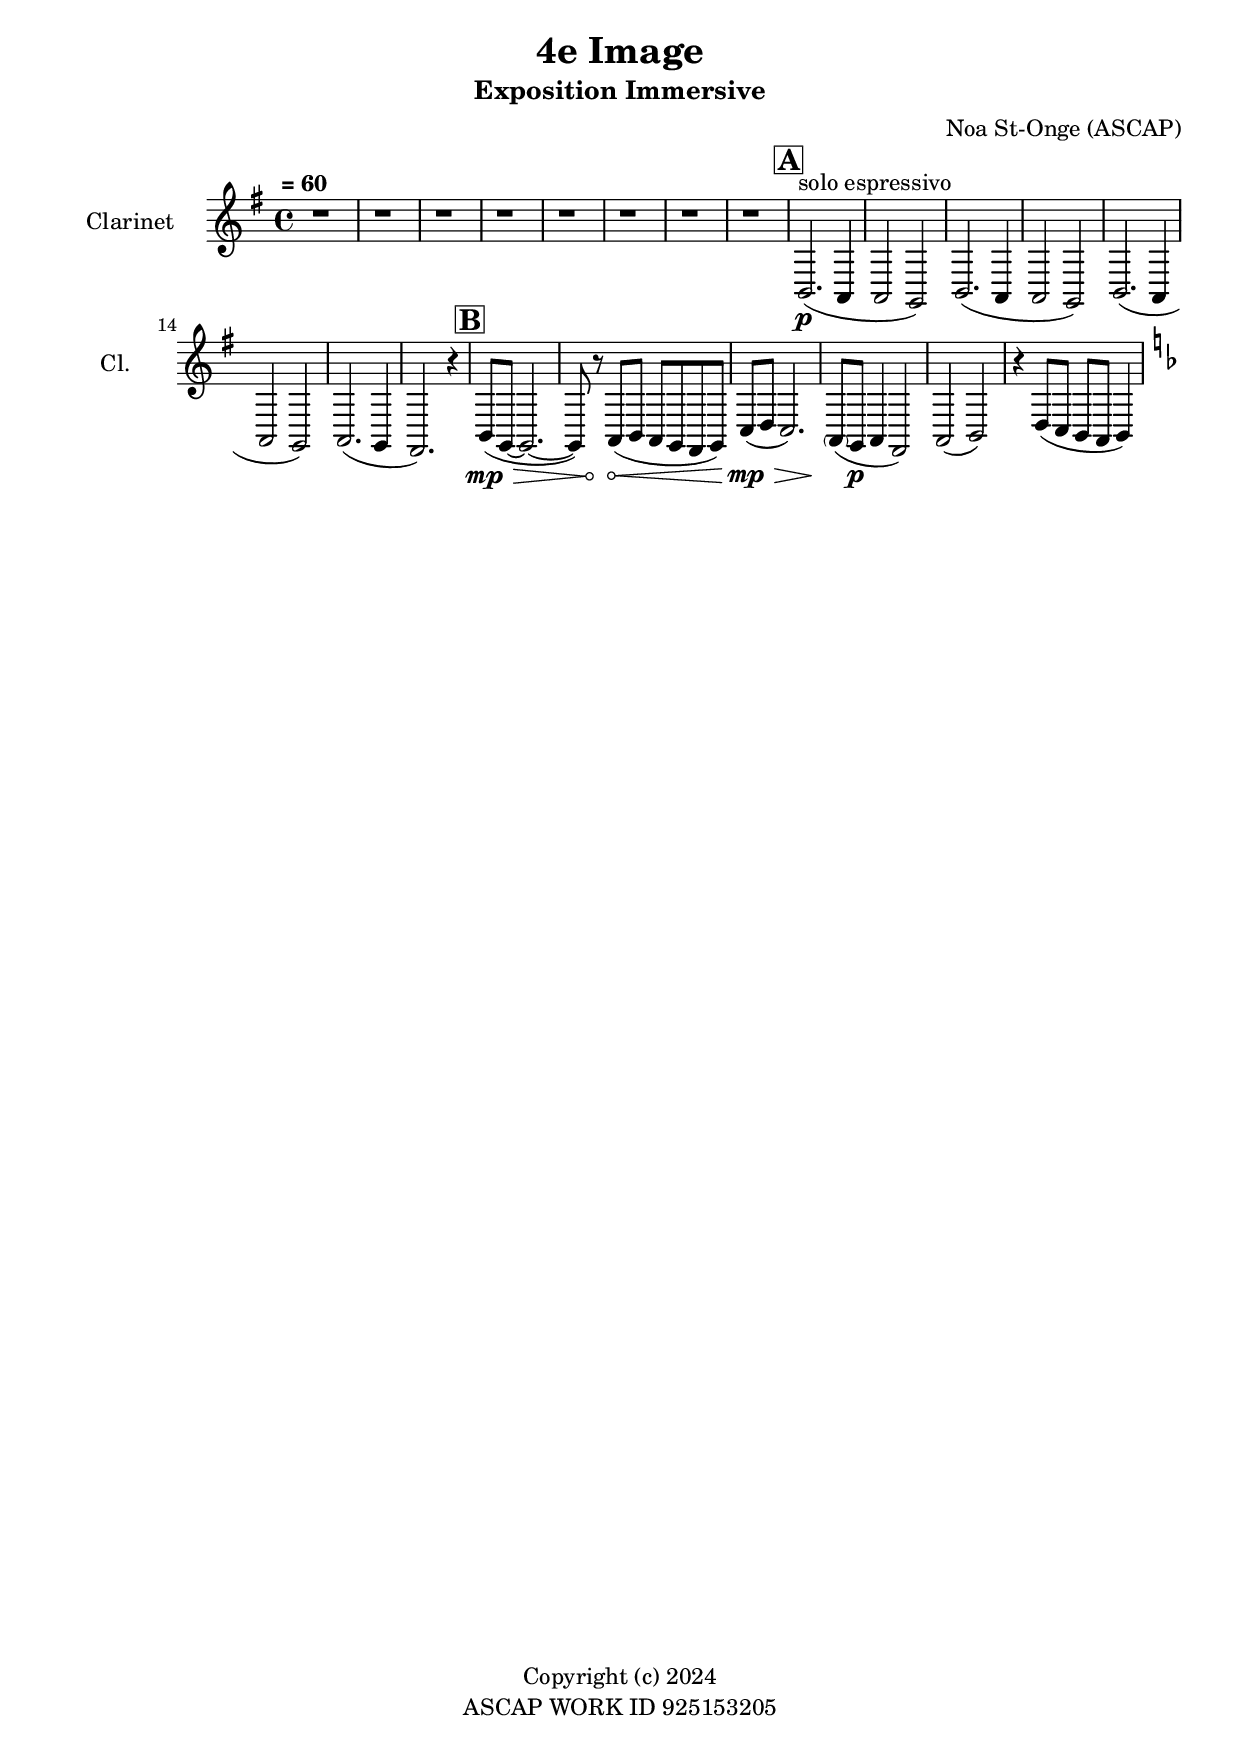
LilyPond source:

clarinet = \relative c'' {
  \time 4/4
  \tempo " = 60"
  \key f \major

  \set Score.rehearsalMarkFormatter = #format-mark-box-alphabet

  \transposition bes
  % Music follows here.

  \repeat unfold 8 {r1}
  \mark \default
  a2.\p^"solo espressivo"( g4 g2 f2)
  a2.( g4 g2 f2)
  a2.( g4 g2 f2)
  g2.( f4 e2.) r4

  \mark \default
  \override Hairpin.circled-tip = ##t
  a8(\mp\> f8 ~ f2. ~ f8) r8\!
  g8(\< a g f e f)

  \once \override Hairpin.circled-tip = ##f
  bes(\!\mp\> c bes2.)
  \parenthesize g8(\! f8\p g4 e2)

  g2( a2) r4 c8( bes a g a4)

  \key ees \major
}

clarinetPart = \new Staff \with {
  instrumentName = "Clarinet"
  shortInstrumentName = "Cl."
  midiInstrument = "clarinet"
} \clarinet

\book {
  \bookOutputName "Clarinet"
  \header {
  title = "4e Image"
  subtitle = "Exposition Immersive"
  composer = "Noa St-Onge (ASCAP)"
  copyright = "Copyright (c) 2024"
  % Remove default LilyPond tagline
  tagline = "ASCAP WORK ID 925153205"
}
  \score {
    <<
      \transpose bes' c \clarinetPart
    >>
    \layout {
      indent = 25
      short-indent = 20
    }

    \midi {
      \tempo 4=60
    }
  }
}